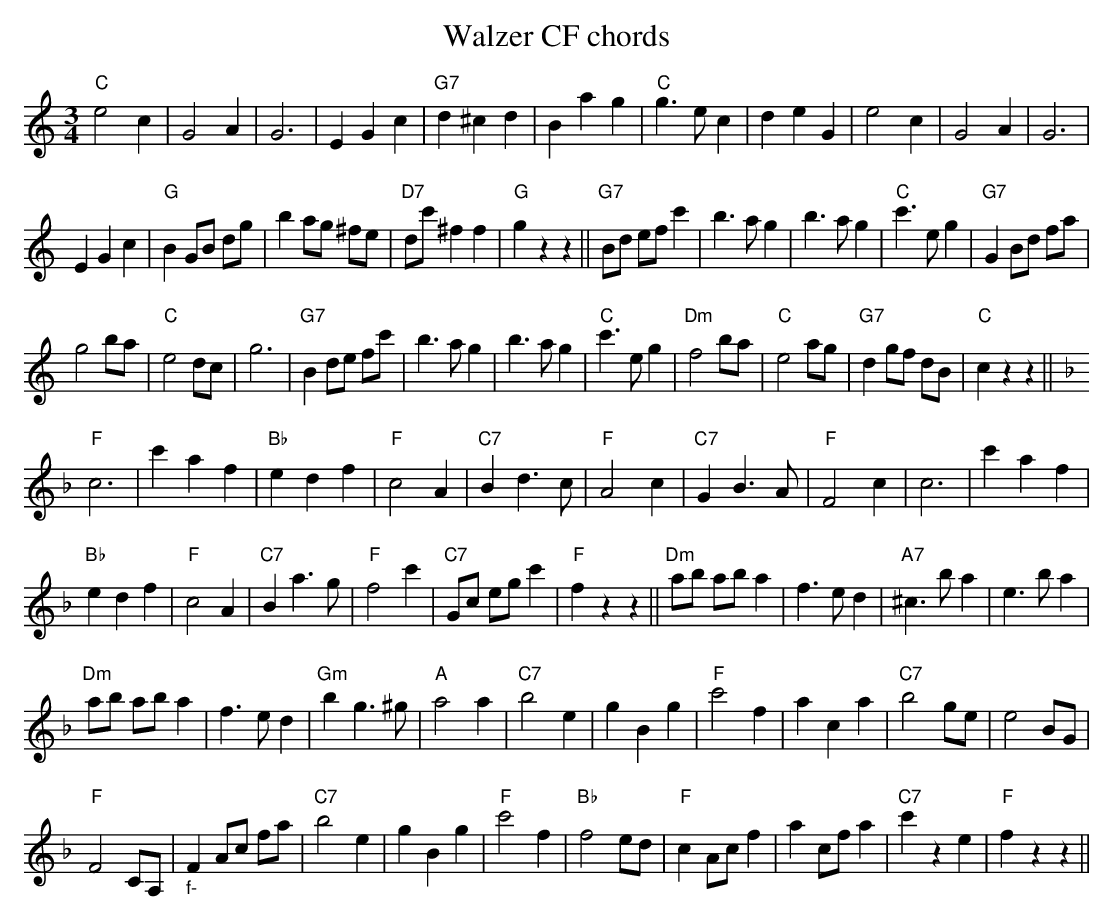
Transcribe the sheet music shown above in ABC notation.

X:1
T: Walzer CF chords
M:3/4
L:1/4
K:C %%MIDI gchordon
"C"e2c | G2A | G3 | EGc | "G7"d^cd | Bag | "C"g>ec | deG | e2c | G2A | G3 |
EGc | [L:1/8] "G"B2 GB dg | b2 ag ^fe | "D7"dc' ^f2 f2 | "G"g2 z2z2 || "G7"Bd ef c'2 | b3a g2 | b3a g2 | "C"c'3e g2 | "G7"G2 Bd fa |
g4 ba | "C"e4 dc | g6 | "G7"B2 de fc' | b3a g2 | b3a g2 | "C"c'3e g2 | "Dm"f4 ba | "C"e4 ag | "G7"d2 gf dB | "C"c2 z2z2 || [K:F] [L:1/4]
"F"c3 | c'af | "Bb"edf | "F"c2A | "C7"Bd>c | "F"A2c | "C7"GB>A | "F"F2c | c3 | c'af |
"Bb"edf | "F"c2A | "C7"Ba>g | "F"f2c' | [L:1/8] "C7"Gc eg c'2 | "F"f2 z2z2 || "Dm"ab ab a2 | f3e d2 | "A7"^c3b a2 | e3b a2 |
"Dm"ab ab a2 | f3e d2 | "Gm"b2g3^g | [L:1/4] "A"a2a |  "C7"b2e | gBg | "F"c'2f | aca | "C7"b2 g/e/ | e2 B/G/ |
"F"F2 C/A,/ | "_f-"F A/c/ f/a/ | "C7"b2e | gBg | "F"c'2f | "Bb"f2 e/d/ | "F"c A/c/ f | a c/f/ a | "C7"c'ze | "F"f zz ||
